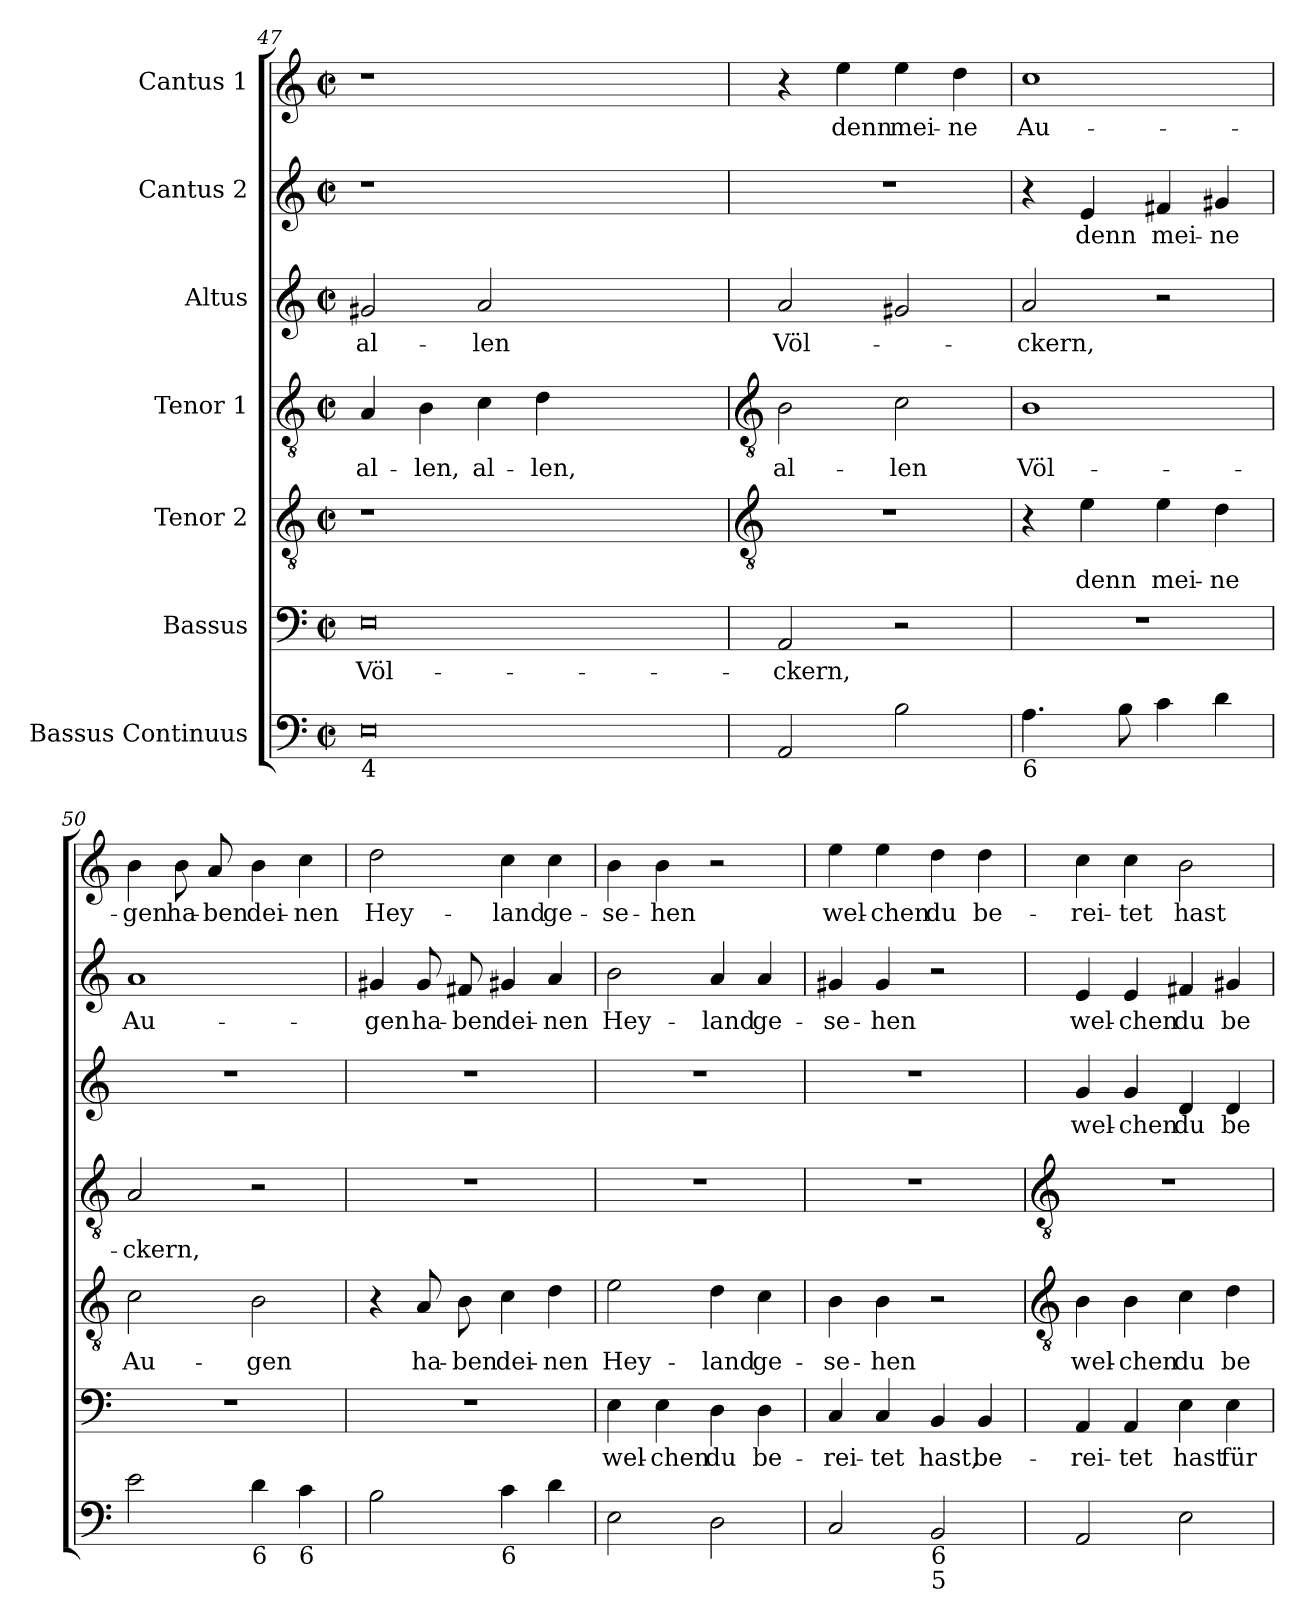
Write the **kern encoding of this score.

**kern	**kern	**text	**kern	**text	**kern	**text	**kern	**text	**kern	**text	**kern	**text
*part7	*part6	*part6	*part5	*part5	*part4	*part4	*part3	*part3	*part2	*part2	*part1	*part1
*staff7	*staff6	*staff6	*staff5	*staff5	*staff4	*staff4	*staff3	*staff3	*staff2	*staff2	*staff1	*staff1
*I"Bassus Continuus	*I"Bassus	*	*I"Tenor 2	*	*I"Tenor 1	*	*I"Altus	*	*I"Cantus 2	*	*I"Cantus 1	*
!!LO:LB:g=z
*clefF4	*clefF4	*	*clefGv2	*	*clefGv2	*	*clefG2	*	*clefG2	*	*clefG2	*
*k[]	*k[]	*	*k[]	*	*k[]	*	*k[]	*	*k[]	*	*k[]	*
*C:	*C:	*	*C:	*	*C:	*	*C:	*	*C:	*	*C:	*
*M2/2	*M2/2	*	*M2/2	*	*M2/2	*	*M2/2	*	*M2/2	*	*M2/2	*
*met(c|)	*met(c|)	*	*met(c|)	*	*met(c|)	*	*met(c|)	*	*met(c|)	*	*met(c|)	*
=47A	=47A	=47A	=47A	=47A	=47A	=47A	=47A	=47A	=47A	=47A	=47A	=47A
!LO:TX:b:t=4	!	!	!	!	!	!	!	!	!	!	!	!
!	!	!LO:LY:b	!	!	!	!LO:LY:b	!	!LO:LY:b	!	!	!	!
0E	0E	Völ-	1r	.	4A	al-	2g#X	al-	1r	.	1r	.
!	!	!	!	!	!	!LO:LY:b	!	!	!	!	!	!
.	.	.	.	.	4B	-len,	.	.	.	.	.	.
!	!	!	!	!	!	!LO:LY:b	!	!LO:LY:b	!	!	!	!
.	.	.	.	.	4c	al-	2a	-len	.	.	.	.
!	!	!	!	!	!	!LO:LY:b	!	!	!	!	!	!
.	.	.	.	.	4d	-len,	.	.	.	.	.	.
.	.	.	1ryy	.	1ryy	.	1ryy	.	1ryy	.	1ryy	.
!!LO:LB:g=z
=48	=48	=48	=48	=48	=48	=48	=48	=48	=48	=48	=48	=48
*	*	*	*clefGv2	*	*clefGv2	*	*	*	*	*	*	*
!	!	!LO:LY:b	!	!	!	!LO:LY:b	!	!LO:LY:b	!	!	!	!
2AA	2AA	-ckern,	1r	.	2B	al-	2a	Völ-	1r	.	4r	.
!	!	!	!	!	!	!	!	!	!	!	!	!LO:LY:b
.	.	.	.	.	.	.	.	.	.	.	4ee	denn
!	!	!	!	!	!	!LO:LY:b	!	!	!	!	!	!LO:LY:b
2B	2r	.	.	.	2c	-len	2g#X	.	.	.	4ee	mei-
!	!	!	!	!	!	!	!	!	!	!	!	!LO:LY:b
.	.	.	.	.	.	.	.	.	.	.	4dd	-ne
=49	=49	=49	=49	=49	=49	=49	=49	=49	=49	=49	=49	=49
!LO:TX:b:t=6	!	!	!	!	!	!	!	!	!	!	!	!
!	!	!	!	!	!	!LO:LY:b	!	!LO:LY:b	!	!	!	!LO:LY:b
4.A	1r	.	4r	.	1B	Völ-	2a	-ckern,	4r	.	1cc	Au-
!	!	!	!	!LO:LY:b	!	!	!	!	!	!LO:LY:b	!	!
.	.	.	4e	denn	.	.	.	.	4e	denn	.	.
8B	.	.	.	.	.	.	.	.	.	.	.	.
!	!	!	!	!LO:LY:b	!	!	!	!	!	!LO:LY:b	!	!
4c	.	.	4e	mei-	.	.	2r	.	4f#X	mei-	.	.
!	!	!	!	!LO:LY:b	!	!	!	!	!	!LO:LY:b	!	!
4d	.	.	4d	-ne	.	.	.	.	4g#X	-ne	.	.
=50	=50	=50	=50	=50	=50	=50	=50	=50	=50	=50	=50	=50
!	!	!	!	!LO:LY:b	!	!LO:LY:b	!	!	!	!LO:LY:b	!	!LO:LY:b
2e	1r	.	2c	Au-	2A	-ckern,	1r	.	1a	Au-	4b	-gen
!	!	!	!	!	!	!	!	!	!	!	!	!LO:LY:b
.	.	.	.	.	.	.	.	.	.	.	8b	ha-
!	!	!	!	!	!	!	!	!	!	!	!	!LO:LY:b
.	.	.	.	.	.	.	.	.	.	.	8a	-ben
!LO:TX:b:t=6	!	!	!	!	!	!	!	!	!	!	!	!
!	!	!	!	!LO:LY:b	!	!	!	!	!	!	!	!LO:LY:b
4d	.	.	2B	-gen	2r	.	.	.	.	.	4b	dei-
!LO:TX:b:t=6	!	!	!	!	!	!	!	!	!	!	!	!
!	!	!	!	!	!	!	!	!	!	!	!	!LO:LY:b
4c	.	.	.	.	.	.	.	.	.	.	4cc	-nen
=51	=51	=51	=51	=51	=51	=51	=51	=51	=51	=51	=51	=51
!	!	!	!	!	!	!	!	!	!	!LO:LY:b	!	!LO:LY:b
2B	1r	.	4r	.	1r	.	1r	.	4g#X	-gen	2dd	Hey-
!	!	!	!	!LO:LY:b	!	!	!	!	!	!LO:LY:b	!	!
.	.	.	8A	ha-	.	.	.	.	8g#	ha-	.	.
!	!	!	!	!LO:LY:b	!	!	!	!	!	!LO:LY:b	!	!
.	.	.	8B	-ben	.	.	.	.	8f#X	-ben	.	.
!LO:TX:b:t=6	!	!	!	!	!	!	!	!	!	!	!	!
!	!	!	!	!LO:LY:b	!	!	!	!	!	!LO:LY:b	!	!LO:LY:b
4c	.	.	4c	dei-	.	.	.	.	4g#X	dei-	4cc	-land
!	!	!	!	!LO:LY:b	!	!	!	!	!	!LO:LY:b	!	!LO:LY:b
4d	.	.	4d	-nen	.	.	.	.	4a	-nen	4cc	ge-
!!LO:LB:g=z
=52	=52	=52	=52	=52	=52	=52	=52	=52	=52	=52	=52	=52
!	!	!LO:LY:b	!	!LO:LY:b	!	!	!	!	!	!LO:LY:b	!	!LO:LY:b
2E	4E	wel-	2e	Hey-	1r	.	1r	.	2b	Hey-	4b	-se-
!	!	!LO:LY:b	!	!	!	!	!	!	!	!	!	!LO:LY:b
.	4E	-chen	.	.	.	.	.	.	.	.	4b	-hen
!	!	!LO:LY:b	!	!LO:LY:b	!	!	!	!	!	!LO:LY:b	!	!
2D	4D	du	4d	-land	.	.	.	.	4a	-land	2r	.
!	!	!LO:LY:b	!	!LO:LY:b	!	!	!	!	!	!LO:LY:b	!	!
.	4D	be-	4c	ge-	.	.	.	.	4a	ge-	.	.
!!LO:LB:g=z
=53	=53	=53	=53	=53	=53	=53	=53	=53	=53	=53	=53	=53
!	!	!LO:LY:b	!	!LO:LY:b	!	!	!	!	!	!LO:LY:b	!	!LO:LY:b
2C	4C	-rei-	4B	-se-	1r	.	1r	.	4g#X	-se-	4ee	wel-
!	!	!LO:LY:b	!	!LO:LY:b	!	!	!	!	!	!LO:LY:b	!	!LO:LY:b
.	4C	-tet	4B	-hen	.	.	.	.	4g#	-hen	4ee	-chen
!LO:TX:b:t=6	!	!	!	!	!	!	!	!	!	!	!	!
!LO:TX:b:t=5	!	!	!	!	!	!	!	!	!	!	!	!
!	!	!LO:LY:b	!	!	!	!	!	!	!	!	!	!LO:LY:b
2BB	4BB	hast,	2r	.	.	.	.	.	2r	.	4dd	du
!	!	!LO:LY:b	!	!	!	!	!	!	!	!	!	!LO:LY:b
.	4BB	be-	.	.	.	.	.	.	.	.	4dd	be-
!!LO:LB:g=z
=54	=54	=54	=54	=54	=54	=54	=54	=54	=54	=54	=54	=54
*	*	*	*clefGv2	*	*clefGv2	*	*	*	*	*	*	*
!	!	!LO:LY:b	!	!LO:LY:b	!	!	!	!LO:LY:b	!	!LO:LY:b	!	!LO:LY:b
2AA	4AA	-rei-	4B	wel-	1r	.	4g	wel-	4e	wel-	4cc	-rei-
!	!	!LO:LY:b	!	!LO:LY:b	!	!	!	!LO:LY:b	!	!LO:LY:b	!	!LO:LY:b
.	4AA	-tet	4B	-chen	.	.	4g	-chen	4e	-chen	4cc	-tet
!	!	!LO:LY:b	!	!LO:LY:b	!	!	!	!LO:LY:b	!	!LO:LY:b	!	!LO:LY:b
2E	4E	hast	4c	du	.	.	4d	du	4f#X	du	2b	hast
!	!	!LO:LY:b	!	!LO:LY:b	!	!	!	!LO:LY:b	!	!LO:LY:b	!	!
.	4E	für	4d	be-	.	.	4d	be-	4g#X	be-	.	.
=	=	=	=	=	=	=	=	=	=	=	=	=
*-	*-	*-	*-	*-	*-	*-	*-	*-	*-	*-	*-	*-
